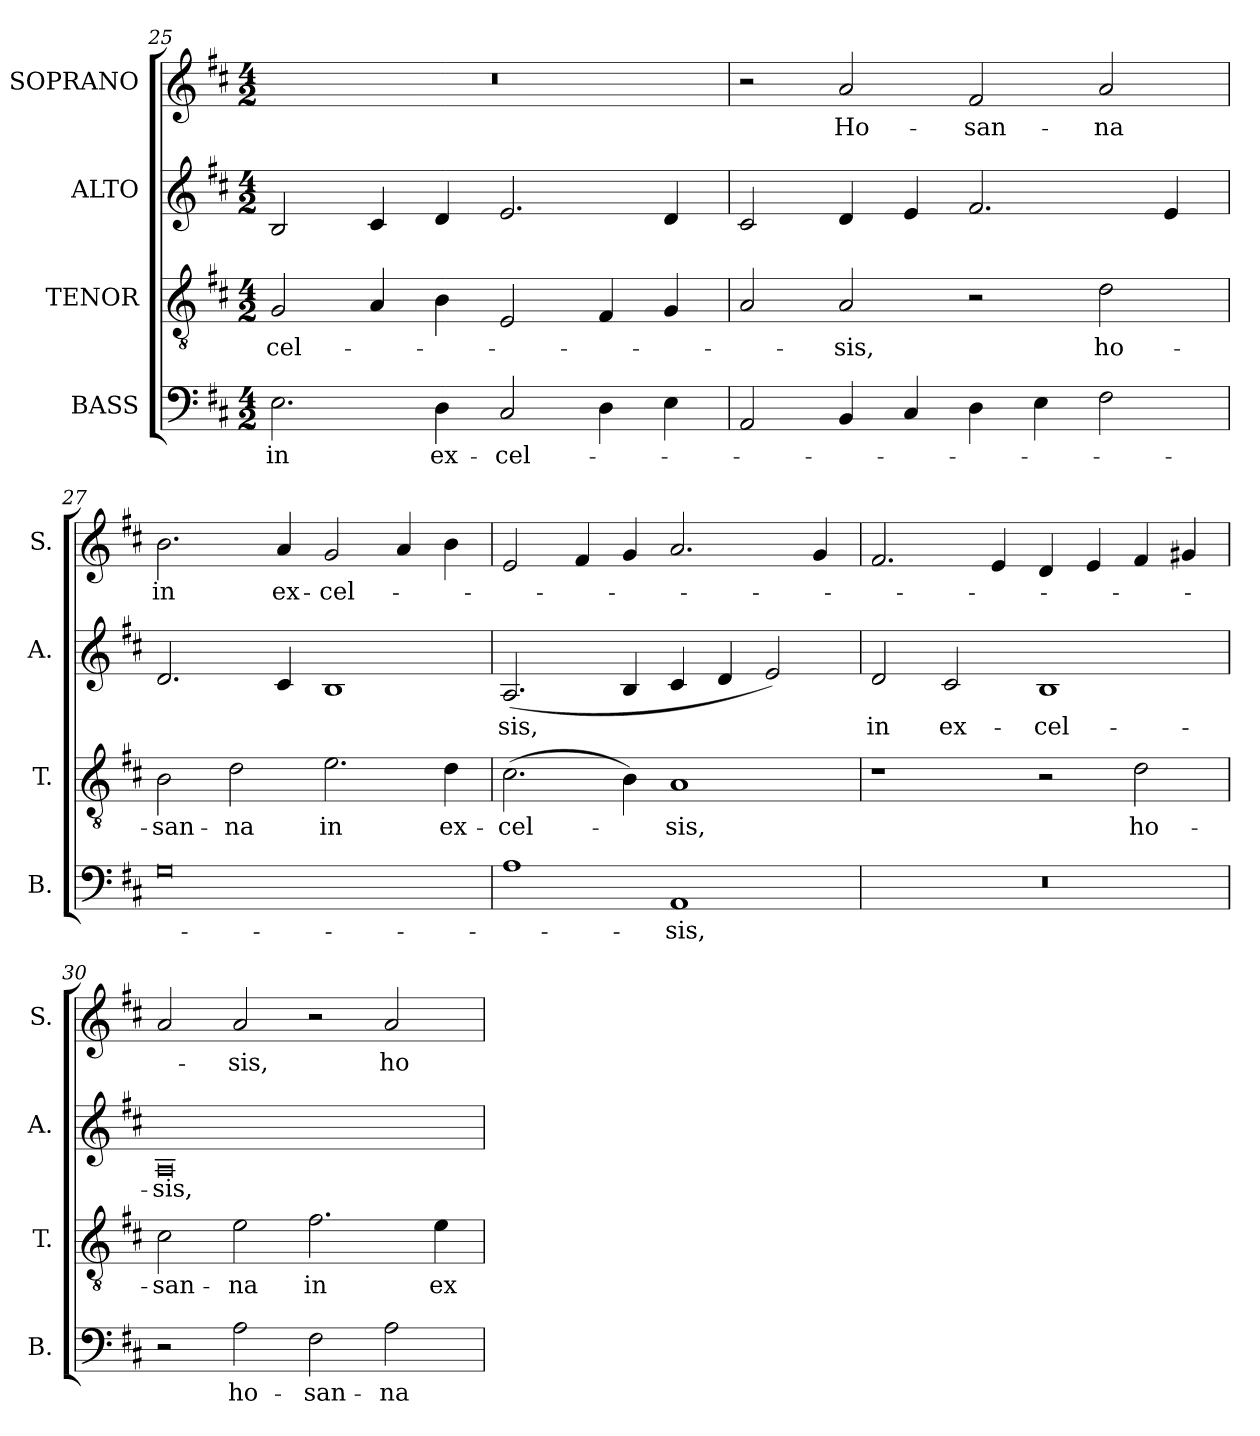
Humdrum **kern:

**kern	**text	**kern	**text	**kern	**text	**kern	**text
*part4	*part4	*part3	*part3	*part2	*part2	*part1	*part1
*staff4	*staff4	*staff3	*staff3	*staff2	*staff2	*staff1	*staff1
*I"BASS	*	*I"TENOR	*	*I"ALTO	*	*I"SOPRANO	*
*I'B.	*	*I'T.	*	*I'A.	*	*I'S.	*
!!LO:LB:g=z
*clefF4	*	*clefGv2	*	*clefG2	*	*clefG2	*
*	*	*ITrd7c12	*	*	*	*	*
*k[f#c#]	*	*k[f#c#]	*	*k[f#c#]	*	*k[f#c#]	*
*D:	*	*D:	*	*D:	*	*D:	*
*M4/2	*	*M4/2	*	*M4/2	*	*M4/2	*
=25	=25	=25	=25	=25	=25	=25	=25
!	!LO:LY:b:color=#000000	!	!	!	!	!	!
!	!	!	!LO:LY:b:color=#000000	!	!	!LO:N:vis=1	!
2.Ei\	in	2GGi/	-cel-	2Bi/	.	0r	.
.	.	4AAi/	.	4c#i/	.	.	.
!	!LO:LY:b:color=#000000	!	!	!	!	!	!
4Di\	ex-	4BBi\	.	4di/	.	.	.
!	!LO:LY:b:color=#000000	!	!	!	!	!	!
2C#i/	-cel-	2EEi/	.	2.ei/	.	.	.
4Di\	.	4FF#i/	.	.	.	.	.
4Ei\	.	4GGi/	.	4di/	.	.	.
=26	=26	=26	=26	=26	=26	=26	=26
2AAi/	.	2AAi/	.	2c#i/	.	2r	.
!	!	!	!LO:LY:b:color=#000000	!	!	!	!
!	!	!	!	!	!	!	!LO:LY:b:color=#000000
4BBi/	.	2AAi/	-sis,	4di/	.	2ai/	Ho-
4C#i/	.	.	.	4ei/	.	.	.
!	!	!	!	!	!	!	!LO:LY:b:color=#000000
4Di\	.	2r	.	2.f#i/	.	2f#i/	-san-
4Ei\	.	.	.	.	.	.	.
!	!	!	!LO:LY:b:color=#000000	!	!	!	!
!	!	!	!	!	!	!	!LO:LY:b:color=#000000
2F#i\	.	2Di\	ho-	.	.	2ai/	-na
.	.	.	.	4ei/	.	.	.
=27	=27	=27	=27	=27	=27	=27	=27
!	!	!	!LO:LY:b:color=#000000	!	!	!	!
!	!	!	!	!	!	!	!LO:LY:b:color=#000000
0Gi	.	2BBi\	-san-	2.di/	.	2.bi\	in
!	!	!	!LO:LY:b:color=#000000	!	!	!	!
.	.	2Di\	-na	.	.	.	.
!	!	!	!	!	!	!	!LO:LY:b:color=#000000
.	.	.	.	4c#i/	.	4ai/	ex-
!	!	!	!LO:LY:b:color=#000000	!	!	!	!
!	!	!	!	!	!	!	!LO:LY:b:color=#000000
.	.	2.Ei\	in	1Bi	.	2gi/	-cel-
.	.	.	.	.	.	4ai/	.
!	!	!	!LO:LY:b:color=#000000	!	!	!	!
.	.	4Di\	ex-	.	.	4bi\	.
=28	=28	=28	=28	=28	=28	=28	=28
!	!	!	!LO:LY:b:color=#000000	!	!	!	!
!	!	!	!	!	!LO:LY:b:color=#000000	!	!
1Ai	.	(2.C#i\	-cel-	(2.Ai/	-sis,	2ei/	.
.	.	.	.	.	.	4f#i/	.
.	.	4BBi\)	.	4Bi/	.	4gi/	.
!	!LO:LY:b:color=#000000	!	!	!	!	!	!
!	!	!	!LO:LY:b:color=#000000	!	!	!	!
1AAi	-sis,	1AAi	-sis,	4c#i/	.	2.ai/	.
.	.	.	.	4di/	.	.	.
.	.	.	.	2ei/)	.	.	.
.	.	.	.	.	.	4gi/	.
=29	=29	=29	=29	=29	=29	=29	=29
!LO:N:vis=1	!	!	!	!	!	!	!
!	!	!	!	!	!LO:LY:b:color=#000000	!	!
0r	.	1r	.	2di/	in	2.f#i/	.
!	!	!	!	!	!LO:LY:b:color=#000000	!	!
.	.	.	.	2c#i/	ex-	.	.
.	.	.	.	.	.	4ei/	.
!	!	!	!	!	!LO:LY:b:color=#000000	!	!
.	.	2r	.	1Bi	-cel-	4di/	.
.	.	.	.	.	.	4ei/	.
!	!	!	!LO:LY:b:color=#000000	!	!	!	!
.	.	2Di\	ho-	.	.	4f#i/	.
.	.	.	.	.	.	4g#Xi/	.
=30	=30	=30	=30	=30	=30	=30	=30
!	!	!	!LO:LY:b:color=#000000	!	!	!	!
!	!	!	!	!	!LO:LY:b:color=#000000	!	!
2r	.	2C#i\	-san-	0Ai	-sis,	2ai/	.
!	!LO:LY:b:color=#000000	!	!	!	!	!	!
!	!	!	!LO:LY:b:color=#000000	!	!	!	!
!	!	!	!	!	!	!	!LO:LY:b:color=#000000
2Ai\	ho-	2Ei\	-na	.	.	2ai/	-sis,
!	!LO:LY:b:color=#000000	!	!	!	!	!	!
!	!	!	!LO:LY:b:color=#000000	!	!	!	!
2F#i\	-san-	2.F#i\	in	.	.	2r	.
!	!LO:LY:b:color=#000000	!	!	!	!	!	!
!	!	!	!	!	!	!	!LO:LY:b:color=#000000
2Ai\	-na	.	.	.	.	2ai/	ho-
!	!	!	!LO:LY:b:color=#000000	!	!	!	!
.	.	4Ei\	ex-	.	.	.	.
=	=	=	=	=	=	=	=
*-	*-	*-	*-	*-	*-	*-	*-
